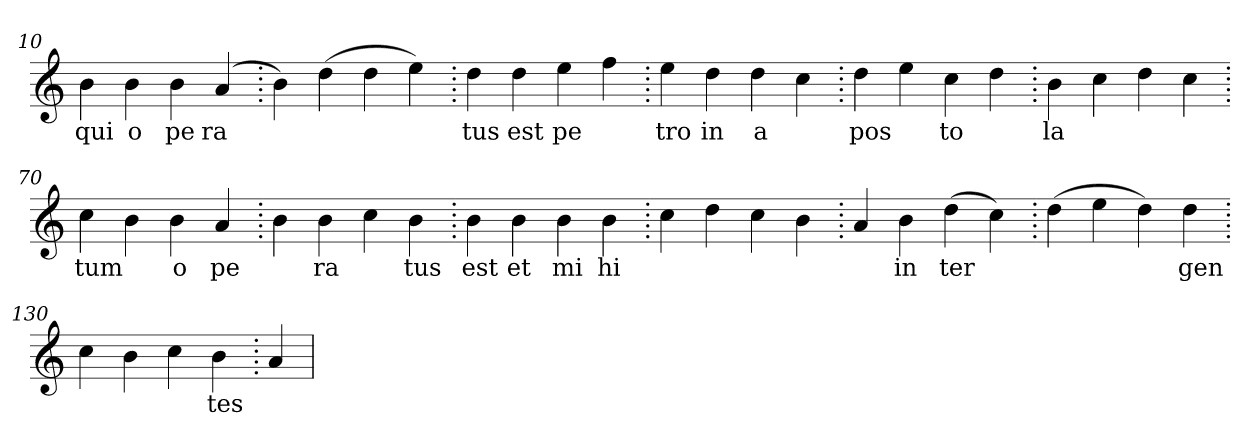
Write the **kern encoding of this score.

**kern	**text
*part1	*part1
*staff1	*staff1
*clefG2	*
=10.	=10.
4b	qui
4b	o
4b	pe
(>4a	ra
=20.	=20.
4b)	.
(>4dd	.
4dd	.
4ee)	.
=30.	=30.
4dd	tus
4dd	est
4ee	pe
4ff	.
=40.	=40.
4ee	tro
4dd	in
4dd	a
4cc	.
=50.	=50.
4dd	pos
4ee	.
4cc	to
4dd	.
=60.	=60.
4b	la
4cc	.
4dd	.
4cc	.
=70.	=70.
4cc	tum
4b	.
4b	o
4a	pe
=80.	=80.
4b	.
4b	ra
4cc	.
4b	tus
=90.	=90.
4b	est
4b	et
4b	mi
4b	hi
=100.	=100.
4cc	.
4dd	.
4cc	.
4b	.
=110.	=110.
4a	.
4b	in
(>4dd	ter
4cc)	.
=120.	=120.
(>4dd	.
4ee	.
4dd)	.
4dd	gen
=130.	=130.
4cc	.
4b	.
4cc	.
4b	tes
=140.	=140.
4a	.
=	=
*-	*-
